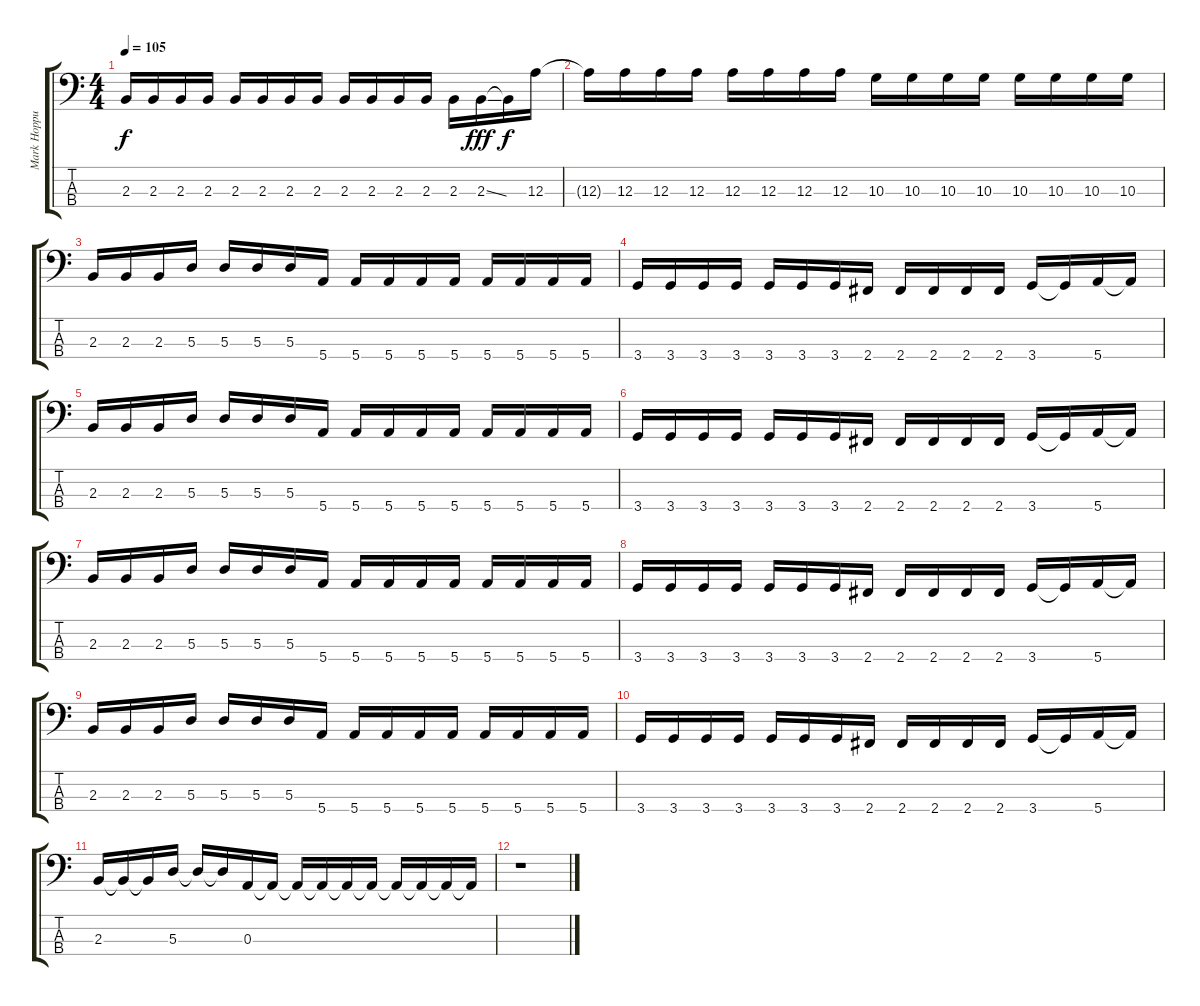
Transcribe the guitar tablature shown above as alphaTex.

\track ("Mark Hoppus" "Mark Hoppu") {instrument electricbasspick}
\staff {score tabs}
\tuning (G2 D2 A1 E1) {hide}
\ts (4 4)
\tempo 105
\clef f4
\ks c
2.3{t}.16{dy f} 2.3.16 2.3.16 2.3.16 2.3.16 2.3.16 2.3.16 2.3.16 2.3.16 2.3.16 2.3.16 2.3.16 2.3.16 2.3{ss}.16{dy fff} 2.3{t}.16{dy f} 12.3.16 |
12.3{t}.16 12.3.16 12.3.16 12.3.16 12.3.16 12.3.16 12.3.16 12.3.16 10.3.16 10.3.16 10.3.16 10.3.16 10.3.16 10.3.16 10.3.16 10.3.16 |
2.3.16 2.3.16 2.3.16 5.3.16 5.3.16 5.3.16 5.3.16 5.4.16 5.4.16 5.4.16 5.4.16 5.4.16 5.4.16 5.4.16 5.4.16 5.4.16 |
3.4.16 3.4.16 3.4.16 3.4.16 3.4.16 3.4.16 3.4.16 2.4.16 2.4.16 2.4.16 2.4.16 2.4.16 3.4.16 3.4{t}.16 5.4.16 5.4{t}.16 |
2.3.16 2.3.16 2.3.16 5.3.16 5.3.16 5.3.16 5.3.16 5.4.16 5.4.16 5.4.16 5.4.16 5.4.16 5.4.16 5.4.16 5.4.16 5.4.16 |
3.4.16 3.4.16 3.4.16 3.4.16 3.4.16 3.4.16 3.4.16 2.4.16 2.4.16 2.4.16 2.4.16 2.4.16 3.4.16 3.4{t}.16 5.4.16 5.4{t}.16 |
2.3.16 2.3.16 2.3.16 5.3.16 5.3.16 5.3.16 5.3.16 5.4.16 5.4.16 5.4.16 5.4.16 5.4.16 5.4.16 5.4.16 5.4.16 5.4.16 |
3.4.16 3.4.16 3.4.16 3.4.16 3.4.16 3.4.16 3.4.16 2.4.16 2.4.16 2.4.16 2.4.16 2.4.16 3.4.16 3.4{t}.16 5.4.16 5.4{t}.16 |
2.3.16 2.3.16 2.3.16 5.3.16 5.3.16 5.3.16 5.3.16 5.4.16 5.4.16 5.4.16 5.4.16 5.4.16 5.4.16 5.4.16 5.4.16 5.4.16 |
3.4.16 3.4.16 3.4.16 3.4.16 3.4.16 3.4.16 3.4.16 2.4.16 2.4.16 2.4.16 2.4.16 2.4.16 3.4.16 3.4{t}.16 5.4.16 5.4{t}.16 |
2.3.16 2.3{t}.16 2.3{t}.16 5.3.16 5.3{t}.16 5.3{t}.16 0.3.16 0.3{t}.16 0.3{t}.16 0.3{t}.16 0.3{t}.16 0.3{t}.16 0.3{t}.16 0.3{t}.16 0.3{t}.16 0.3{t}.16 |
r.1
